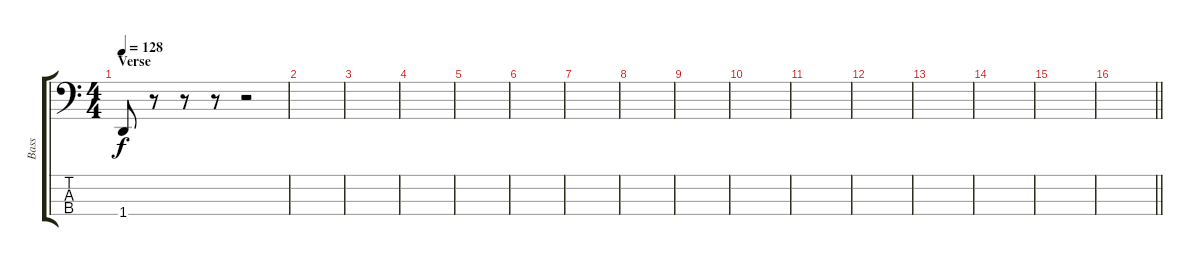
\track ("Bass" "Bass") {instrument electricbassfinger}
\staff {score tabs}
\tuning (Gb2 Db2 Ab1 Db1) {hide}
\ts (4 4)
\section ("" "Verse")
\tempo 128
\clef f4
\ks c
1.4.8{dy f} r.8 r.8 r.8 r.2 |
|
|
|
|
|
|
|
|
|
|
|
|
|
|
\barLineRight lightlight
